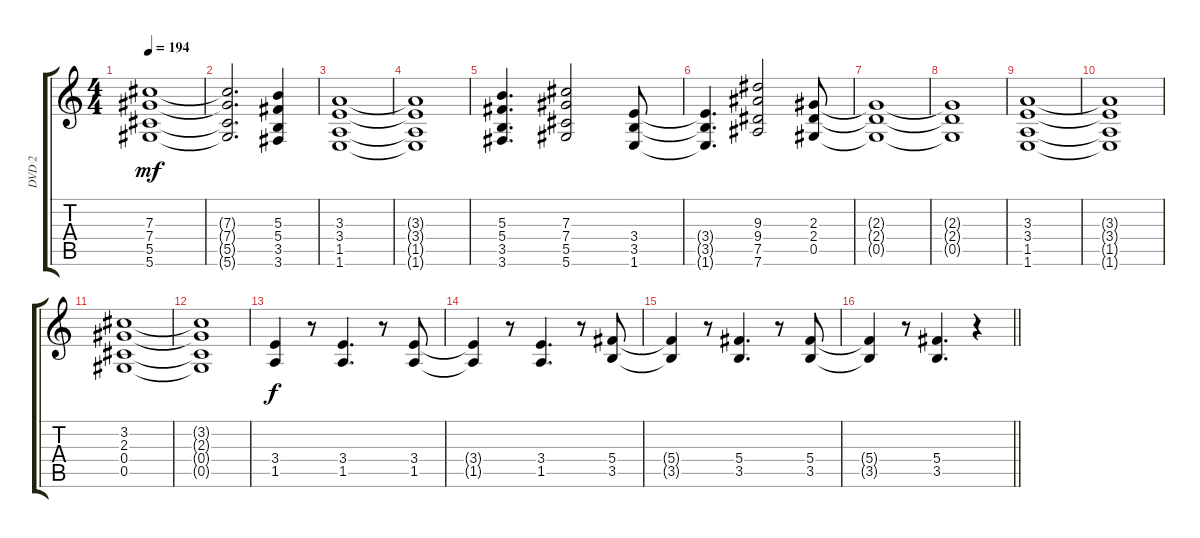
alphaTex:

\track ("DVD 2" "DVD 2") {mute instrument distortionguitar}
\staff {score tabs}
\tuning (Eb4 Bb3 Gb3 Db3 Ab2 Eb2) {hide}
\ts (4 4)
\tempo 194
\clef g2
\ks c
(7.3 7.4 5.5 5.6).1{dy mf} |
(7.3{t} 7.4{t} 5.5{t} 5.6{t}).2{d} (5.3 5.4 3.5 3.6).4 |
(3.3 3.4 1.5 1.6).1 |
(3.3{t} 3.4{t} 1.5{t} 1.6{t}).1 |
(5.3 5.4 3.5 3.6).4{d} (7.3 7.4 5.5 5.6).2 (3.4 3.5 1.6).8 |
(3.4{t} 3.5{t} 1.6{t}).4{d} (9.3 9.4 7.5 7.6).2 (2.3 2.4 0.5).8 |
(2.3{t} 2.4{t} 0.5{t}).1 |
(2.3{t} 2.4{t} 0.5{t}).1 |
(3.3 3.4 1.5 1.6).1 |
(3.3{t} 3.4{t} 1.5{t} 1.6{t}).1 |
(3.2 2.3 0.4 0.5).1 |
(3.2{t} 2.3{t} 0.4{t} 0.5{t}).1 |
(3.4 1.5).4{dy f} r.8 (3.4 1.5).4{d} r.8 (3.4 1.5).8 |
(3.4{t} 1.5{t}).4 r.8 (3.4 1.5).4{d} r.8 (5.4 3.5).8 |
(5.4{t} 3.5{t}).4 r.8 (5.4 3.5).4{d} r.8 (5.4 3.5).8 |
\barLineRight lightlight
(5.4{t} 3.5{t}).4 r.8 (5.4 3.5).4{d} r.4
